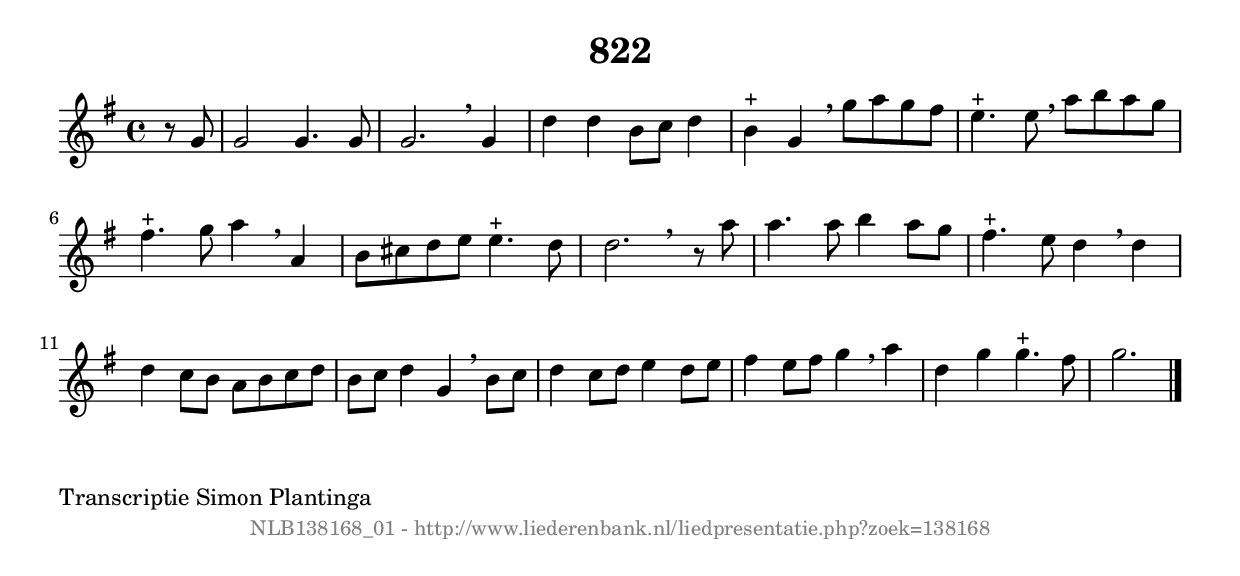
%
% produced by wce2krn 1.64 (7 June 2014)
%
\version"2.16"
#(append! paper-alist '(("long" . (cons (* 210 mm) (* 2000 mm)))))
#(set-default-paper-size "long")
sb = {\breathe}
mBreak = {\breathe }
bBreak = {\breathe }
x = {\once\override NoteHead #'style = #'cross }
gl=\glissando
itime={\override Staff.TimeSignature #'stencil = ##f }
ficta = {\once\set suggestAccidentals = ##t}
fine = {\once\override Score.RehearsalMark #'self-alignment-X = #1 \mark \markup {\italic{Fine}}}
dc = {\once\override Score.RehearsalMark #'self-alignment-X = #1 \mark \markup {\italic{D.C.}}}
dcf = {\once\override Score.RehearsalMark #'self-alignment-X = #1 \mark \markup {\italic{D.C. al Fine}}}
dcc = {\once\override Score.RehearsalMark #'self-alignment-X = #1 \mark \markup {\italic{D.C. al Coda}}}
ds = {\once\override Score.RehearsalMark #'self-alignment-X = #1 \mark \markup {\italic{D.S.}}}
dsf = {\once\override Score.RehearsalMark #'self-alignment-X = #1 \mark \markup {\italic{D.S. al Fine}}}
dsc = {\once\override Score.RehearsalMark #'self-alignment-X = #1 \mark \markup {\italic{D.S. al Coda}}}
pv = {\set Score.repeatCommands = #'((volta "1"))}
sv = {\set Score.repeatCommands = #'((volta "2"))}
tv = {\set Score.repeatCommands = #'((volta "3"))}
qv = {\set Score.repeatCommands = #'((volta "4"))}
xv = {\set Score.repeatCommands = #'((volta #f))}
\header{ tagline = ""
title = "822"
}
\score {{
\key g \major
\relative g'
{
\set melismaBusyProperties = #'()
\partial 32*8
\time 4/4
\tempo 4=120
\override Score.MetronomeMark #'transparent = ##t
\override Score.RehearsalMark #'break-visibility = #(vector #t #t #f)
r8 g8 | g2 g4. g8 | g2. \sb g4 | d'4 d4 b8 c8 d4 | b4^"+" g4 \sb g'8 a8 g8 fis8 | e4.^"+" e8 \sb a8 b8 a8 g8 | fis4.^"+" g8 a4 \sb a,4 | b8 cis8 d8 e8 e4.^"+" d8 | d2. \bar ":|:" \bBreak
r8 a'8 | a4. a8 b4 a8 g8 | fis4.^"+" e8 d4 \sb d4 | d4 c8 b8 a8 b8 c8 d8 | b8 c8 d4 g,4 \sb b8 c8 | d4 c8 d8 e4 d8 e8 | fis4 e8 fis8 g4 \sb a4 | d,4 g4 g4.^"+" fis8 | g2. \bar "|."
 }}
 \midi { }
 \layout {
            indent = 0.0\cm
}
}
\markup { \wordwrap-string #" 
Transcriptie Simon Plantinga
"}
\markup { \vspace #0 } \markup { \with-color #grey \fill-line { \center-column { \smaller "NLB138168_01 - http://www.liederenbank.nl/liedpresentatie.php?zoek=138168" } } }
